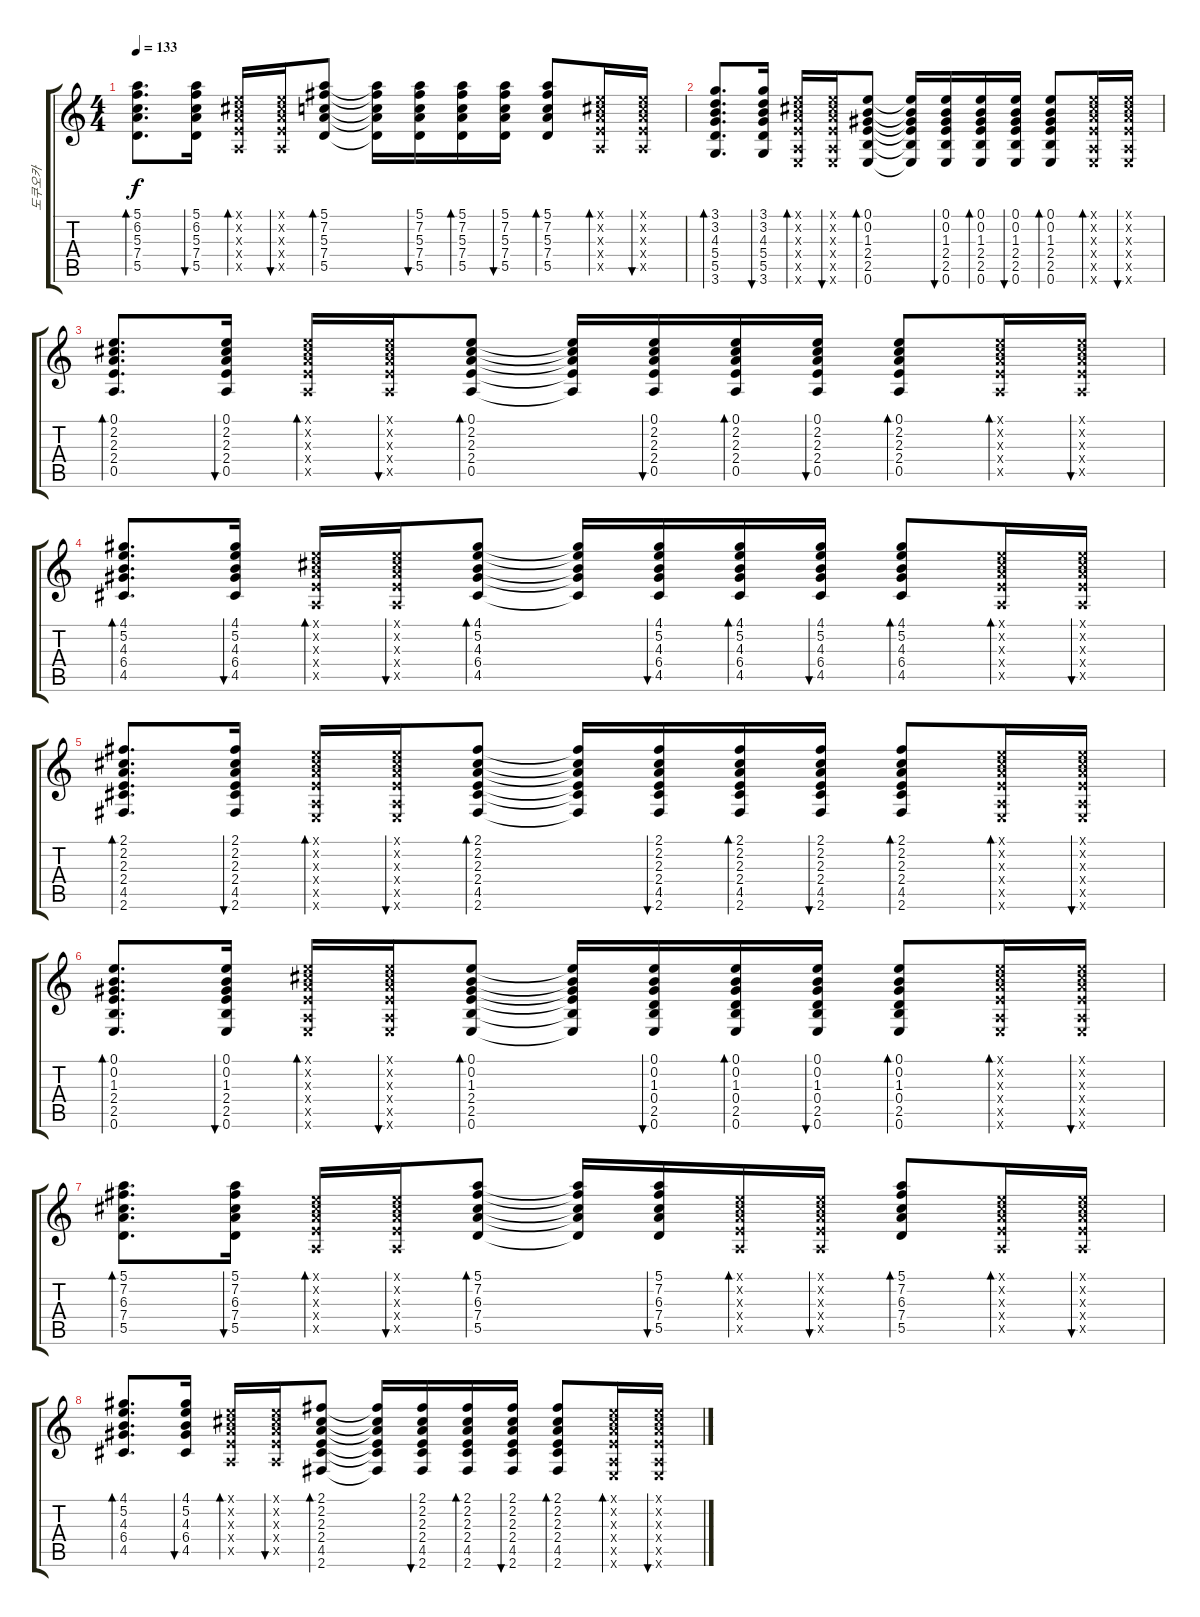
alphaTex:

\track ("도쿠오카" "도쿠오카") {instrument acousticguitarsteel}
\staff {score tabs}
\tuning (E4 B3 G3 D3 A2 E2) {hide}
\ts (4 4)
\tempo 133
\clef g2
\ks c
(5.1 6.2 5.3 7.4 5.5).8{d bd 30 dy f} (5.1 6.2 5.3 7.4 5.5).16{bu 30} (0.1{x} 2.2{x} 2.3{x} 2.4{x} 0.5{x}).16{bd 30} (0.1{x} 2.2{x} 2.3{x} 2.4{x} 0.5{x}).16{bu 30} (5.1 7.2 5.3 7.4 5.5).8{bd 30} (5.1{t} 7.2{t} 5.3{t} 7.4{t} 5.5{t}).16 (5.1 7.2 5.3 7.4 5.5).16{bu 30} (5.1 7.2 5.3 7.4 5.5).16{bd 30} (5.1 7.2 5.3 7.4 5.5).16{bu 30} (5.1 7.2 5.3 7.4 5.5).8{bd 30} (0.1{x} 2.2{x} 2.3{x} 2.4{x} 0.5{x}).16{bd 30} (0.1{x} 2.2{x} 2.3{x} 2.4{x} 0.5{x}).16{bu 30} |
(3.1 3.2 4.3 5.4 5.5 3.6).8{d bd 30} (3.1 3.2 4.3 5.4 5.5 3.6).16{bu 30} (0.1{x} 2.2{x} 2.3{x} 2.4{x} 0.5{x} 0.6{x}).16{bd 30} (0.1{x} 2.2{x} 2.3{x} 2.4{x} 0.5{x} 0.6{x}).16{bu 30} (0.1 0.2 1.3 2.4 2.5 0.6).8{bd 30} (0.1{t} 0.2{t} 1.3{t} 2.4{t} 2.5{t} 0.6{t}).16 (0.1 0.2 1.3 2.4 2.5 0.6).16{bu 30} (0.1 0.2 1.3 2.4 2.5 0.6).16{bd 30} (0.1 0.2 1.3 2.4 2.5 0.6).16{bu 30} (0.1 0.2 1.3 2.4 2.5 0.6).8{bd 30} (0.1{x} 2.2{x} 2.3{x} 2.4{x} 0.5{x} 0.6{x}).16{bd 30} (0.1{x} 2.2{x} 2.3{x} 2.4{x} 0.5{x} 0.6{x}).16{bu 30} |
(0.1 2.2 2.3 2.4 0.5).8{d bd 30} (0.1 2.2 2.3 2.4 0.5).16{bu 30} (0.1{x} 2.2{x} 2.3{x} 2.4{x} 0.5{x}).16{bd 30} (0.1{x} 2.2{x} 2.3{x} 2.4{x} 0.5{x}).16{bu 30} (0.1 2.2 2.3 2.4 0.5).8{bd 30} (0.1{t} 2.2{t} 2.3{t} 2.4{t} 0.5{t}).16 (0.1 2.2 2.3 2.4 0.5).16{bu 30} (0.1 2.2 2.3 2.4 0.5).16{bd 30} (0.1 2.2 2.3 2.4 0.5).16{bu 30} (0.1 2.2 2.3 2.4 0.5).8{bd 30} (0.1{x} 2.2{x} 2.3{x} 2.4{x} 0.5{x}).16{bd 30} (0.1{x} 2.2{x} 2.3{x} 2.4{x} 0.5{x}).16{bu 30} |
(4.1 5.2 4.3 6.4 4.5).8{d bd 30} (4.1 5.2 4.3 6.4 4.5).16{bu 30} (0.1{x} 2.2{x} 2.3{x} 2.4{x} 0.5{x}).16{bd 30} (0.1{x} 2.2{x} 2.3{x} 2.4{x} 0.5{x}).16{bu 30} (4.1 5.2 4.3 6.4 4.5).8{bd 30} (4.1{t} 5.2{t} 4.3{t} 6.4{t} 4.5{t}).16 (4.1 5.2 4.3 6.4 4.5).16{bu 30} (4.1 5.2 4.3 6.4 4.5).16{bd 30} (4.1 5.2 4.3 6.4 4.5).16{bu 30} (4.1 5.2 4.3 6.4 4.5).8{bd 30} (0.1{x} 2.2{x} 2.3{x} 2.4{x} 0.5{x}).16{bd 30} (0.1{x} 2.2{x} 2.3{x} 2.4{x} 0.5{x}).16{bu 30} |
(2.1 2.2 2.3 2.4 4.5 2.6).8{d bd 30} (2.1 2.2 2.3 2.4 4.5 2.6).16{bu 30} (0.1{x} 2.2{x} 2.3{x} 2.4{x} 0.5{x} 0.6{x}).16{bd 30} (0.1{x} 2.2{x} 2.3{x} 2.4{x} 0.5{x} 0.6{x}).16{bu 30} (2.1 2.2 2.3 2.4 4.5 2.6).8{bd 30} (2.1{t} 2.2{t} 2.3{t} 2.4{t} 4.5{t} 2.6{t}).16 (2.1 2.2 2.3 2.4 4.5 2.6).16{bu 30} (2.1 2.2 2.3 2.4 4.5 2.6).16{bd 30} (2.1 2.2 2.3 2.4 4.5 2.6).16{bu 30} (2.1 2.2 2.3 2.4 4.5 2.6).8{bd 30} (0.1{x} 2.2{x} 2.3{x} 2.4{x} 0.5{x} 0.6{x}).16{bd 30} (0.1{x} 2.2{x} 2.3{x} 2.4{x} 0.5{x} 0.6{x}).16{bu 30} |
(0.1 0.2 1.3 2.4 2.5 0.6).8{d bd 30} (0.1 0.2 1.3 2.4 2.5 0.6).16{bu 30} (0.1{x} 2.2{x} 2.3{x} 2.4{x} 0.5{x} 0.6{x}).16{bd 30} (0.1{x} 2.2{x} 2.3{x} 2.4{x} 0.5{x} 0.6{x}).16{bu 30} (0.1 0.2 1.3 2.4 2.5 0.6).8{bd 30} (0.1{t} 0.2{t} 1.3{t} 2.4{t} 2.5{t} 0.6{t}).16 (0.1 0.2 1.3 0.4 2.5 0.6).16{bu 30} (0.1 0.2 1.3 0.4 2.5 0.6).16{bd 30} (0.1 0.2 1.3 0.4 2.5 0.6).16{bu 30} (0.1 0.2 1.3 0.4 2.5 0.6).8{bd 30} (0.1{x} 2.2{x} 2.3{x} 2.4{x} 0.5{x} 0.6{x}).16{bd 30} (0.1{x} 2.2{x} 2.3{x} 2.4{x} 0.5{x} 0.6{x}).16{bu 30} |
(5.1 7.2 6.3 7.4 5.5).8{d bd 30} (5.1 7.2 6.3 7.4 5.5).16{bu 30} (0.1{x} 2.2{x} 2.3{x} 2.4{x} 0.5{x}).16{bd 30} (0.1{x} 2.2{x} 2.3{x} 2.4{x} 0.5{x}).16{bu 30} (5.1 7.2 6.3 7.4 5.5).8{bd 30} (5.1{t} 7.2{t} 6.3{t} 7.4{t} 5.5{t}).16 (5.1 7.2 6.3 7.4 5.5).16{bu 30} (0.1{x} 2.2{x} 2.3{x} 2.4{x} 0.5{x}).16{bd 30} (0.1{x} 2.2{x} 2.3{x} 2.4{x} 0.5{x}).16{bu 30} (5.1 7.2 6.3 7.4 5.5).8{bd 30} (0.1{x} 2.2{x} 2.3{x} 2.4{x} 0.5{x}).16{bd 30} (0.1{x} 2.2{x} 2.3{x} 2.4{x} 0.5{x}).16{bu 30} |
(4.1 5.2 4.3 6.4 4.5).8{d bd 30} (4.1 5.2 4.3 6.4 4.5).16{bu 30} (0.1{x} 2.2{x} 2.3{x} 2.4{x} 0.5{x}).16{bd 30} (0.1{x} 2.2{x} 2.3{x} 2.4{x} 0.5{x}).16{bu 30} (2.1 2.2 2.3 2.4 4.5 2.6).8{bd 30} (2.1{t} 2.2{t} 2.3{t} 2.4{t} 4.5{t} 2.6{t}).16 (2.1 2.2 2.3 2.4 4.5 2.6).16{bu 30} (2.1 2.2 2.3 2.4 4.5 2.6).16{bd 30} (2.1 2.2 2.3 2.4 4.5 2.6).16{bu 30} (2.1 2.2 2.3 2.4 4.5 2.6).8{bd 30} (0.1{x} 2.2{x} 2.3{x} 2.4{x} 0.5{x} 0.6{x}).16{bd 30} (0.1{x} 2.2{x} 2.3{x} 2.4{x} 0.5{x} 0.6{x}).16{bu 30}
